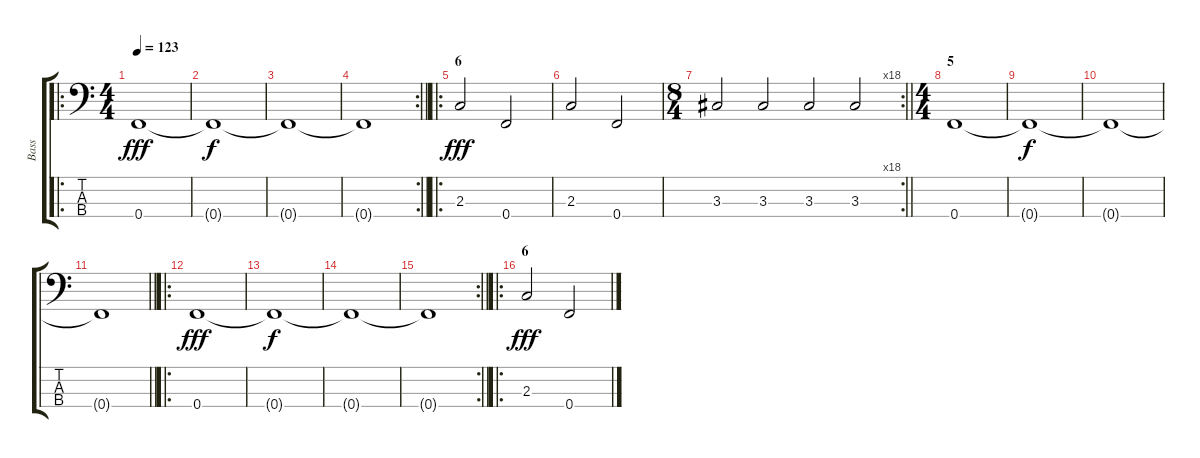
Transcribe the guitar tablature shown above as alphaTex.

\track ("Bass" "Bass") {instrument electricbassfinger}
\staff {score tabs}
\tuning (Ab2 Eb2 Bb1 F1) {hide}
\ro
\ts (4 4)
\tempo 123
\clef f4
\ks c
0.4.1{dy fff} |
0.4{t}.1{dy f} |
0.4{t}.1 |
\rc 2
\barLineRight lightlight
0.4{t}.1 |
\ro
\section ("" "6")
2.3.2{dy fff} 0.4.2 |
2.3.2 0.4.2 |
\rc 18
\ts (8 4)
\barLineRight lightlight
3.3.2 3.3.2 3.3.2 3.3.2 |
\ts (4 4)
\section ("" "5")
0.4.1 |
0.4{t}.1{dy f} |
0.4{t}.1 |
\barLineRight lightlight
0.4{t}.1 |
\ro
0.4.1{dy fff} |
0.4{t}.1{dy f} |
0.4{t}.1 |
\rc 2
\barLineRight lightlight
0.4{t}.1 |
\ro
\section ("" "6")
2.3.2{dy fff} 0.4.2
